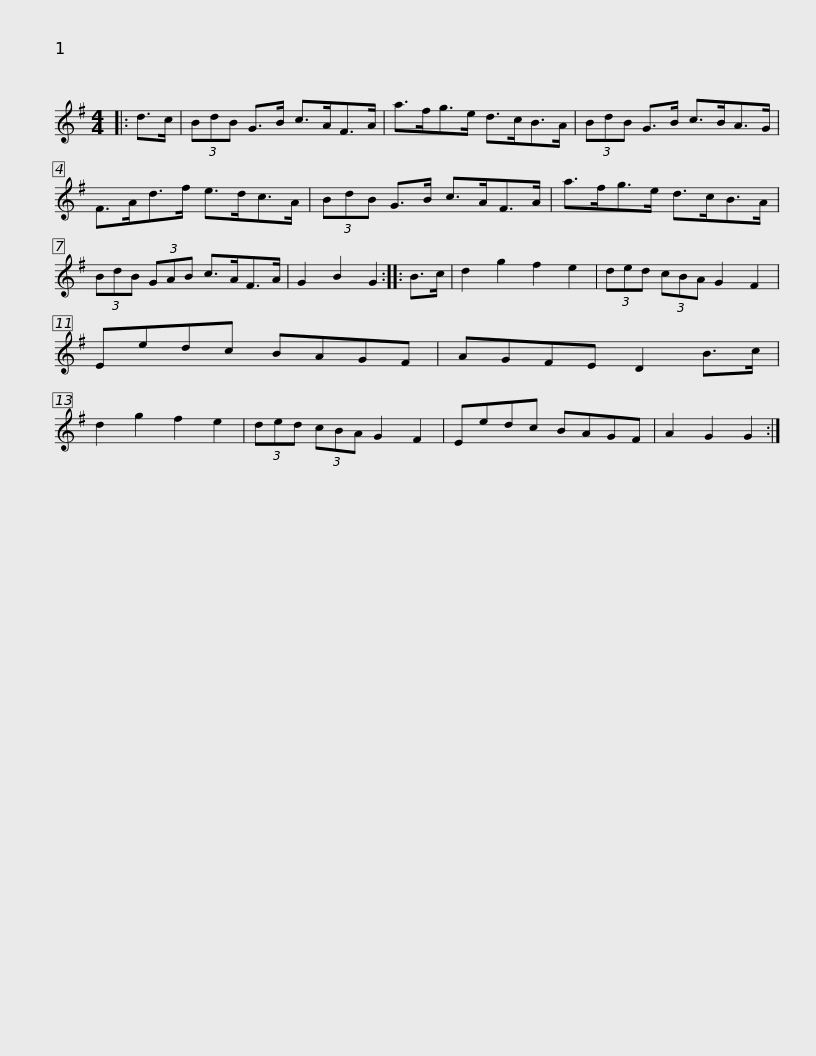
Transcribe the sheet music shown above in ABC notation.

X:1
L:1/8
M:4/4
I:linebreak $
K:G
V:1 treble
V:1
|: d>c | (3BdB G>B c>AF>A | a>fg>e d>cB>A | (3BdB G>B c>BA>G | F>Ad>f e>dc>A |$ %5
 (3BdB G>B c>AF>A | a>fg>e d>cB>A | (3BdB (3GAB c>AF>A | G2 B2 G2 :: B>c | %10
 d2 g2 f2 e2 |$ (3ded (3cBA G2 F2 | Eedc BAGF | AGFE D2 B>c | d2 g2 f2 e2 | %15
 (3ded (3cBA G2 F2 | Eedc BAGF |$ A2 G2 G2 :| %18
